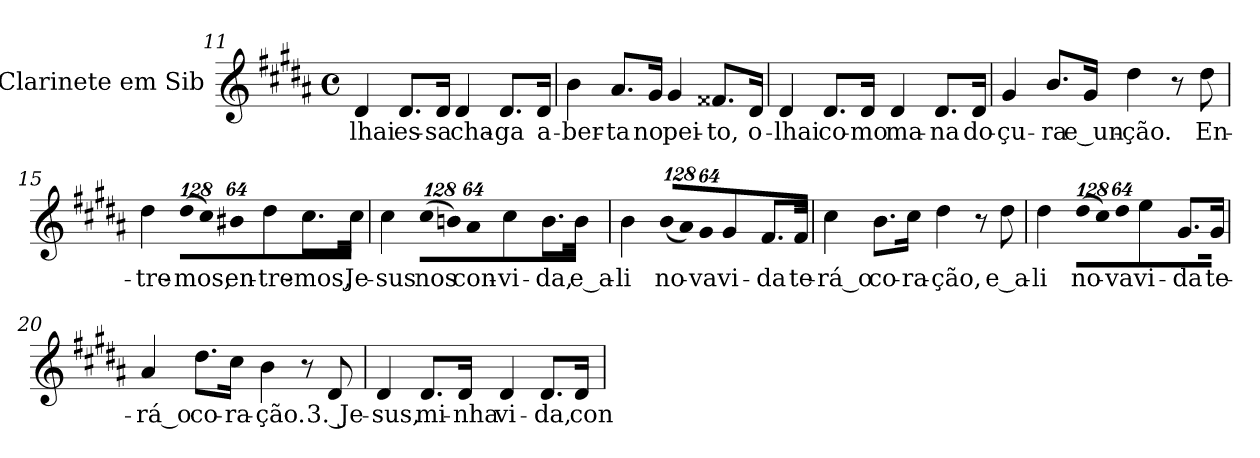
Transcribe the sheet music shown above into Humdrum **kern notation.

**kern	**text
*part1	*part1
*staff1	*staff1
*I"Clarinete em Sib	*
*I'Cl.	*
*clefG2	*
*ITrd1c2	*
*k[f#c#g#]	*
*f#:	*
*M4/4	*
*met(c)	*
=11	=11
!	!LO:LY:b:color=#000000
4c#i/	-lhai
!	!LO:LY:b:color=#000000
8.c#i/L	es-
!	!LO:LY:b:color=#000000
16c#i/Jk	-sa
!	!LO:LY:b:color=#000000
4c#i/	cha-
!	!LO:LY:b:color=#000000
8.c#i/L	-ga
!	!LO:LY:b:color=#000000
16c#i/Jk	a-
!!LO:LB:g=z
=12	=12
!	!LO:LY:b:color=#000000
4ai\	-ber-
!	!LO:LY:b:color=#000000
8.g#i/L	-ta
!	!LO:LY:b:color=#000000
16f#i/Jk	no
!	!LO:LY:b:color=#000000
4f#i/	pei-
!	!LO:LY:b:color=#000000
8.e#Xi/L	-to,
!	!LO:LY:b:color=#000000
16c#i/Jk	o-
=13	=13
!	!LO:LY:b:color=#000000
4c#i/	-lhai
!	!LO:LY:b:color=#000000
8.c#i/L	co-
!	!LO:LY:b:color=#000000
16c#i/Jk	-mo
!	!LO:LY:b:color=#000000
4c#i/	ma-
!	!LO:LY:b:color=#000000
8.c#i/L	-na
!	!LO:LY:b:color=#000000
16c#i/Jk	do-
=14	=14
!	!LO:LY:b:color=#000000
4f#i/	-çu-
!	!LO:LY:b:color=#000000
8.ai/L	-ra
!	!LO:LY:b:color=#000000
16f#i/Jk	e_un-
!	!LO:LY:b:color=#000000
4cc#i\	-ção.
8r	.
!	!LO:LY:b:color=#000000
8cc#i\	En-
=15	=15
!	!LO:LY:b:color=#000000
4cc#i\	-tre-
*Xbrackettup	*
!LO:N:vis=8	!
!	!LO:LY:b:color=#000000
(1024%85cc#i\L	-mos,
!LO:N:vis=8	!
1024%85bi\)	.
!LO:N:vis=8	!
!	!LO:LY:b:color=#000000
512%43a#Xi\J	en-
!	!LO:LY:b:color=#000000
4cc#i\	-tre-
!	!LO:LY:b:color=#000000
8.bi\L	-mos,
!	!LO:LY:b:color=#000000
16bi\Jk	Je-
!!LO:LB:g=z
=16	=16
!	!LO:LY:b:color=#000000
4bi\	-sus
!LO:N:vis=8	!
!	!LO:LY:b:color=#000000
(1024%85bi\L	nos
!LO:N:vis=8	!
1024%85ani\)	.
!LO:N:vis=8	!
!	!LO:LY:b:color=#000000
512%43g#i\J	con-
!	!LO:LY:b:color=#000000
4bi\	-vi-
!	!LO:LY:b:color=#000000
8.ai\L	-da,
!	!LO:LY:b:color=#000000
16ai\Jk	e_a-
=17	=17
!	!LO:LY:b:color=#000000
4ai\	-li
!LO:N:vis=8	!
!	!LO:LY:b:color=#000000
(1024%85ai/L	no-
!LO:N:vis=8	!
1024%85g#i/)	.
!LO:N:vis=8	!
!	!LO:LY:b:color=#000000
512%43f#i/J	-va
!	!LO:LY:b:color=#000000
4f#i/	vi-
!	!LO:LY:b:color=#000000
8.ei/L	-da
!	!LO:LY:b:color=#000000
16ei/Jk	te-
=18	=18
!	!LO:LY:b:color=#000000
4bi\	-rá_o
!	!LO:LY:b:color=#000000
8.ai\L	co-
!	!LO:LY:b:color=#000000
16bi\Jk	-ra-
!	!LO:LY:b:color=#000000
4cc#i\	-ção,
8r	.
!	!LO:LY:b:color=#000000
8cc#i\	e_a-
=19	=19
!	!LO:LY:b:color=#000000
4cc#i\	-li
!LO:N:vis=8	!
!	!LO:LY:b:color=#000000
(1024%85cc#i\L	no-
!LO:N:vis=8	!
1024%85bi\)	.
!LO:N:vis=8	!
!	!LO:LY:b:color=#000000
512%43cc#i\J	-va
!	!LO:LY:b:color=#000000
4ddi\	vi-
!	!LO:LY:b:color=#000000
8.f#i/L	-da
!	!LO:LY:b:color=#000000
16f#i/Jk	te-
!!LO:LB:g=z
=20	=20
!	!LO:LY:b:color=#000000
4g#i/	-rá_o
!	!LO:LY:b:color=#000000
8.cc#i\L	co-
!	!LO:LY:b:color=#000000
16bi\Jk	-ra-
!	!LO:LY:b:color=#000000
4ai\	-ção.
8r	.
!	!LO:LY:b:color=#000000
8c#i/	3. Je-
=21	=21
!	!LO:LY:b:color=#000000
4c#i/	-sus,
!	!LO:LY:b:color=#000000
8.c#i/L	mi-
!	!LO:LY:b:color=#000000
16c#i/Jk	-nha
!	!LO:LY:b:color=#000000
4c#i/	vi-
!	!LO:LY:b:color=#000000
8.c#i/L	-da,
!	!LO:LY:b:color=#000000
16c#i/Jk	con-
=	=
*-	*-
